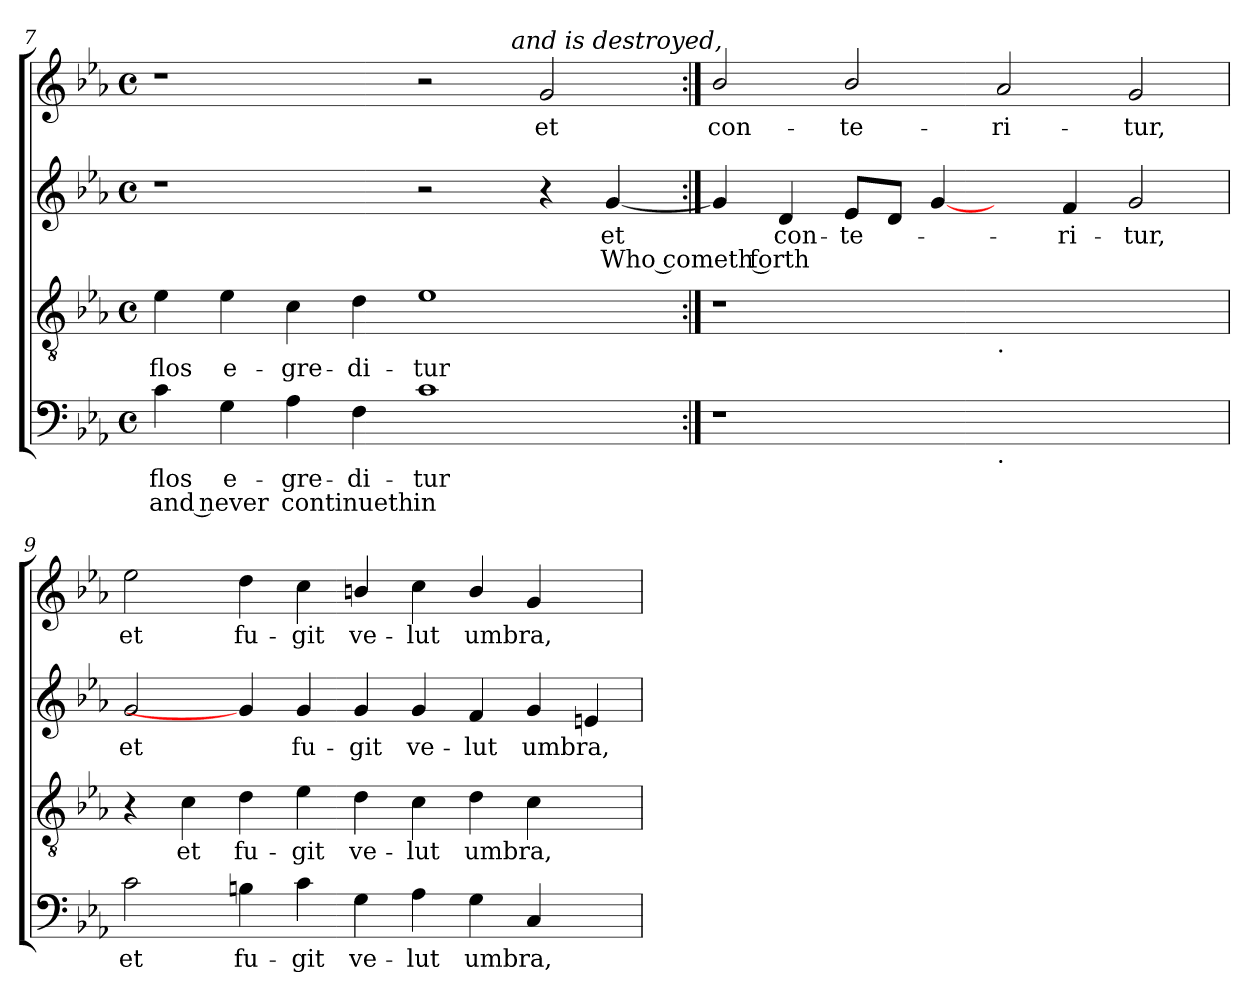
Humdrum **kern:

**kern	**text	**text	**kern	**text	**kern	**text	**text	**kern	**text
*part4	*part4	*part4	*part3	*part3	*part2	*part2	*part2	*part1	*part1
*staff4	*staff4	*staff4	*staff3	*staff3	*staff2	*staff2	*staff2	*staff1	*staff1
*clefF4	*	*	*clefGv2	*	*clefG2	*	*	*clefG2	*
*k[b-e-a-]	*	*	*k[b-e-a-]	*	*k[b-e-a-]	*	*	*k[b-e-a-]	*
*E-:	*	*	*E-:	*	*E-:	*	*	*E-:	*
*M4/4	*	*	*M4/4	*	*M4/4	*	*	*M4/4	*
*met(c)	*	*	*met(c)	*	*met(c)	*	*	*met(c)	*
=7	=7	=7	=7	=7	=7	=7	=7	=7	=7
!	!LO:LY:b	!LO:LY:b	!	!LO:LY:b	!	!	!	!	!
*	*	*	*	*	*	*	*	*^	*
4c\	flos	and never	4e-\	flos	1r	.	.	1r	1ryy	.
!	!LO:LY:b	!	!	!LO:LY:b	!	!	!	!	!	!
4G\	e-	.	4e-\	e-	.	.	.	.	.	.
!	!LO:LY:b	!LO:LY:b	!	!LO:LY:b	!	!	!	!	!	!
4A-\	-gre-	continueth	4c\	-gre-	.	.	.	.	.	.
!	!LO:LY:b	!	!	!LO:LY:b	!	!	!	!	!	!
4F\	-di-	.	4d\	-di-	.	.	.	.	.	.
!	!LO:LY:b:rj	!LO:LY:b:rj	!	!LO:LY:b:rj	!	!	!	!	!	!
1c	-tur	in	1e-	-tur	2r	.	.	2r	4..ryy	.
!	!	!	!	!	!	!	!	!	!LO:TX:a:i:t=and is destroyed,	!
.	.	.	.	.	.	.	.	.	2ryy	.
!	!	!	!	!	!	!	!	!	!	!LO:LY:b
.	.	.	.	.	4r	.	.	2g/	.	et
!	!	!	!	!	!	!LO:LY:b	!LO:LY:b	!	!	!
.	.	.	.	.	[<4g/	et	Who cometh forth	.	.	.
.	.	.	.	.	.	.	.	.	16ryy	.
=8:|!	=8:|!	=8:|!	=8:|!	=8:|!	=8:|!	=8:|!	=8:|!	=8:|!	=8:|!	=8:|!
!	!	!	!	!	!	!	!	!	!	!LO:LY:b
*	*	*	*	*	*	*	*	*v	*v	*
1r	.	.	1r	.	4g/]	.	.	2b-/	con-
!	!	!	!	!	!	!LO:LY:b	!	!	!
.	.	.	.	.	4d/	con-	.	.	.
!	!	!	!	!	!	!LO:LY:b:rj	!	!	!LO:LY:b
.	.	.	.	.	8e-/L	-te-	.	2b-/	-te-
.	.	.	.	.	8d/J	.	.	.	.
.	.	.	.	.	[4g/	.	.	.	.
!	!	!	!LO:TX:b:t=.	!	!	!	!	!	!
!LO:TX:b:t=.	!	!	!	!	!	!	!	!	!
!	!	!	!	!	!	!	!	!	!LO:LY:b
1ryy	.	.	1ryy	.	4ryy	.	.	2a-/	-ri-
!	!	!	!	!	!	!LO:LY:b	!	!	!
.	.	.	.	.	4f/	-ri-	.	.	.
!	!	!	!	!	!	!LO:LY:b	!	!	!LO:LY:b
.	.	.	.	.	2g/	-tur,	.	2g/	-tur,
!!LO:LB:g=z
=9	=9	=9	=9	=9	=9	=9	=9	=9	=9
!	!LO:LY:b	!	!	!	!	!LO:LY:b	!	!	!LO:LY:b
2c\	et	.	4r	.	2g/	et	.	2ee-\	et
!	!	!	!	!LO:LY:b	!	!	!	!	!
.	.	.	4c\	et	.	.	.	.	.
!	!LO:LY:b	!	!	!LO:LY:b	!	!	!	!	!LO:LY:b
4Bn\	fu-	.	4d\	fu-	4g/]	.	.	4dd\	fu-
!	!LO:LY:b:rj	!	!	!LO:LY:b:rj	!	!LO:LY:b	!	!	!LO:LY:b:rj
4c\	-git	.	4e-\	-git	4g/	fu-	.	4cc\	-git
!	!LO:LY:b	!	!	!LO:LY:b	!	!LO:LY:b:rj	!	!	!LO:LY:b
4G\	ve-	.	4d\	ve-	4g/	-git	.	4bn/	ve-
!	!LO:LY:b:rj	!	!	!LO:LY:b:rj	!	!LO:LY:b	!	!	!LO:LY:b:rj
4A-\	-lut	.	4c\	-lut	4g/	ve-	.	4cc\	-lut
!	!LO:LY:b	!	!	!LO:LY:b	!	!LO:LY:b:rj	!	!	!LO:LY:b
4G\	umbra,	.	4d\	umbra,	4f/	-lut	.	4b/	umbra,
!	!	!	!	!	!	!LO:LY:b	!	!	!
4C/	.	.	4c\	.	4g/	umbra,	.	4g/	.
4ryy	.	.	4ryy	.	4en/	.	.	4ryy	.
=	=	=	=	=	=	=	=	=	=
*-	*-	*-	*-	*-	*-	*-	*-	*-	*-
